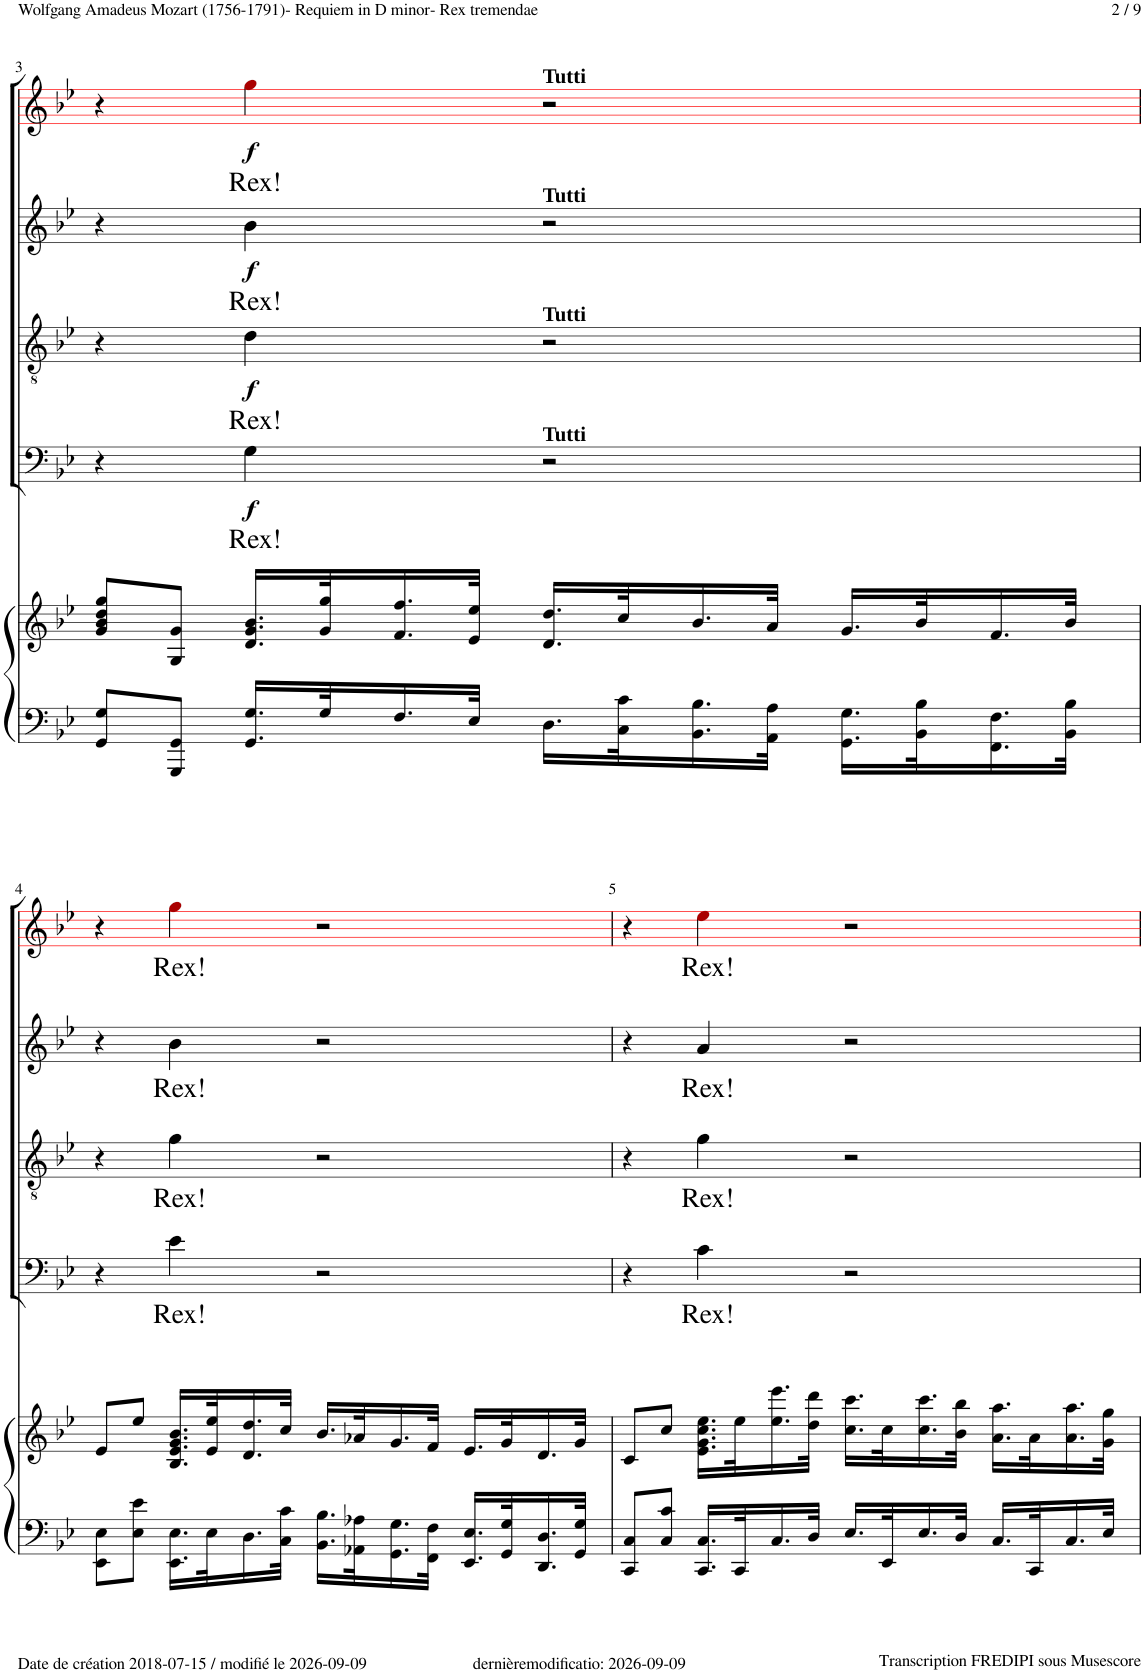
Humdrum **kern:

**kern	**kern	**kern	**text	**dynam	**kern	**text	**dynam	**kern	**text	**dynam	**kern	**text	**dynam
*part5	*part5	*part4	*part4	*part4	*part3	*part3	*part3	*part2	*part2	*part2	*part1	*part1	*part1
*staff6	*staff5	*staff4	*staff4	*staff4	*staff3	*staff3	*staff3	*staff2	*staff2	*staff2	*staff1	*staff1	*staff1
*I"Piano	*	*I"Bass	*	*	*I"Tenor	*	*	*I"Alto	*	*	*I"Soprano	*	*
*I'Pno	*	*	*	*	*	*	*	*	*	*	*	*	*
!!LO:PB:g=z
*clefF4	*clefG2	*clefF4	*	*	*clefGv2	*	*	*clefG2	*	*	*clefG2	*	*
*	*	*	*	*	*	*	*	*	*	*	*ITrd1c2	*	*
*k[b-e-]	*k[b-e-]	*k[b-e-]	*	*	*k[b-e-]	*	*	*k[b-e-]	*	*	*k[b-e-]	*	*
*M8/8	*M8/8	*M8/8	*	*	*M8/8	*	*	*M8/8	*	*	*M8/8	*	*
*met(c)	*met(c)	*met(c)	*	*	*met(c)	*	*	*met(c)	*	*	*met(c)	*	*
=3	=3	=3	=3	=3	=3	=3	=3	=3	=3	=3	=3	=3	=3
8GG/ 8G/L	8g/ 8b-/ 8dd/ 8gg/L	4r	.	.	4r	.	.	4r	.	.	4r	.	.
8GGG/ 8GG/J	8G/ 8g/J	.	.	.	.	.	.	.	.	.	.	.	.
!	!	!	!LO:LY:b	!LO:DY:b	!	!LO:LY:b	!LO:DY:b	!	!LO:LY:b	!LO:DY:b	!	!LO:LY:b	!LO:DY:b
16.GG/ 16.G/LL	16.d/ 16.g/ 16.b-/LL	4G!\	Rex!	f	4d!\	Rex!	f	4b-!\	Rex!	f	4gg!i\	Rex!	f
32G/K	32g/ 32gg/K	.	.	.	.	.	.	.	.	.	.	.	.
16.F/	16.f/ 16.ff/	.	.	.	.	.	.	.	.	.	.	.	.
32E-/JJk	32e-/ 32ee-/JJk	.	.	.	.	.	.	.	.	.	.	.	.
!	!	!	!	!	!	!	!	!	!	!	!LO:TX:a:B:t=Tutti	!	!
!	!	!	!	!	!	!	!	!LO:TX:a:B:t=Tutti	!	!	!	!	!
!	!	!	!	!	!LO:TX:a:B:t=Tutti	!	!	!	!	!	!	!	!
!	!	!LO:TX:a:B:t=Tutti	!	!	!	!	!	!	!	!	!	!	!
16.D\LL	16.d/ 16.dd/LL	2r	.	.	2r	.	.	2r	.	.	2r	.	.
32C\ 32c\K	32cc/K	.	.	.	.	.	.	.	.	.	.	.	.
16.BB-\ 16.B-\	16.b-/	.	.	.	.	.	.	.	.	.	.	.	.
32AA\ 32A\JJk	32a/JJk	.	.	.	.	.	.	.	.	.	.	.	.
16.GG\ 16.G\LL	16.g/LL	.	.	.	.	.	.	.	.	.	.	.	.
32BB-\ 32B-\K	32b-/K	.	.	.	.	.	.	.	.	.	.	.	.
16.FF\ 16.F\	16.f/	.	.	.	.	.	.	.	.	.	.	.	.
32BB-\ 32B-\JJk	32b-/JJk	.	.	.	.	.	.	.	.	.	.	.	.
!!LO:LB:g=z
=4	=4	=4	=4	=4	=4	=4	=4	=4	=4	=4	=4	=4	=4
8EE-\ 8E-\L	8e-/L	4r	.	.	4r	.	.	4r	.	.	4r	.	.
8E-\ 8e-\J	8ee-/J	.	.	.	.	.	.	.	.	.	.	.	.
!	!	!	!LO:LY:b	!	!	!LO:LY:b	!	!	!LO:LY:b	!	!	!LO:LY:b	!
16.EE-\ 16.E-\LL	16.B-/ 16.e-/ 16.g/ 16.b-/LL	4e-!\	Rex!	.	4g!\	Rex!	.	4b-!\	Rex!	.	4gg!i\	Rex!	.
32E-\K	32e-/ 32ee-/K	.	.	.	.	.	.	.	.	.	.	.	.
16.D\	16.d/ 16.dd/	.	.	.	.	.	.	.	.	.	.	.	.
32C\ 32c\JJk	32cc/JJk	.	.	.	.	.	.	.	.	.	.	.	.
16.BB-\ 16.B-\LL	16.b-/LL	2r	.	.	2r	.	.	2r	.	.	2r	.	.
32AA-X\ 32A-X\K	32a-X/K	.	.	.	.	.	.	.	.	.	.	.	.
16.GG\ 16.G\	16.g/	.	.	.	.	.	.	.	.	.	.	.	.
32FF\ 32F\JJk	32f/JJk	.	.	.	.	.	.	.	.	.	.	.	.
16.EE-/ 16.E-/LL	16.e-/LL	.	.	.	.	.	.	.	.	.	.	.	.
32GG/ 32G/K	32g/K	.	.	.	.	.	.	.	.	.	.	.	.
16.DD/ 16.D/	16.d/	.	.	.	.	.	.	.	.	.	.	.	.
32GG/ 32G/JJk	32g/JJk	.	.	.	.	.	.	.	.	.	.	.	.
=5	=5	=5	=5	=5	=5	=5	=5	=5	=5	=5	=5	=5	=5
8CC/ 8C/L	8c/L	4r	.	.	4r	.	.	4r	.	.	4r	.	.
8C/ 8c/J	8cc/J	.	.	.	.	.	.	.	.	.	.	.	.
!	!	!	!LO:LY:b	!	!	!LO:LY:b	!	!	!LO:LY:b	!	!	!LO:LY:b	!
16.CC/ 16.C/LL	16.e-\ 16.g\ 16.cc\ 16.ee-\LL	4c!\	Rex!	.	4g!\	Rex!	.	4a!/	Rex!	.	4ee-!i\	Rex!	.
32CC/K	32ee-\K	.	.	.	.	.	.	.	.	.	.	.	.
16.C/	16.ee-\ 16.eee-\	.	.	.	.	.	.	.	.	.	.	.	.
32D/JJk	32dd\ 32ddd\JJk	.	.	.	.	.	.	.	.	.	.	.	.
16.E-/LL	16.cc\ 16.ccc\LL	2r	.	.	2r	.	.	2r	.	.	2r	.	.
32EE-/K	32cc\K	.	.	.	.	.	.	.	.	.	.	.	.
16.E-/	16.cc\ 16.ccc\	.	.	.	.	.	.	.	.	.	.	.	.
32D/JJk	32b-\ 32bb-\JJk	.	.	.	.	.	.	.	.	.	.	.	.
16.C/LL	16.a\ 16.aa\LL	.	.	.	.	.	.	.	.	.	.	.	.
32CC/K	32a\K	.	.	.	.	.	.	.	.	.	.	.	.
16.C/	16.a\ 16.aa\	.	.	.	.	.	.	.	.	.	.	.	.
32E-/JJk	32g\ 32gg\JJk	.	.	.	.	.	.	.	.	.	.	.	.
=	=	=	=	=	=	=	=	=	=	=	=	=	=
*-	*-	*-	*-	*-	*-	*-	*-	*-	*-	*-	*-	*-	*-
